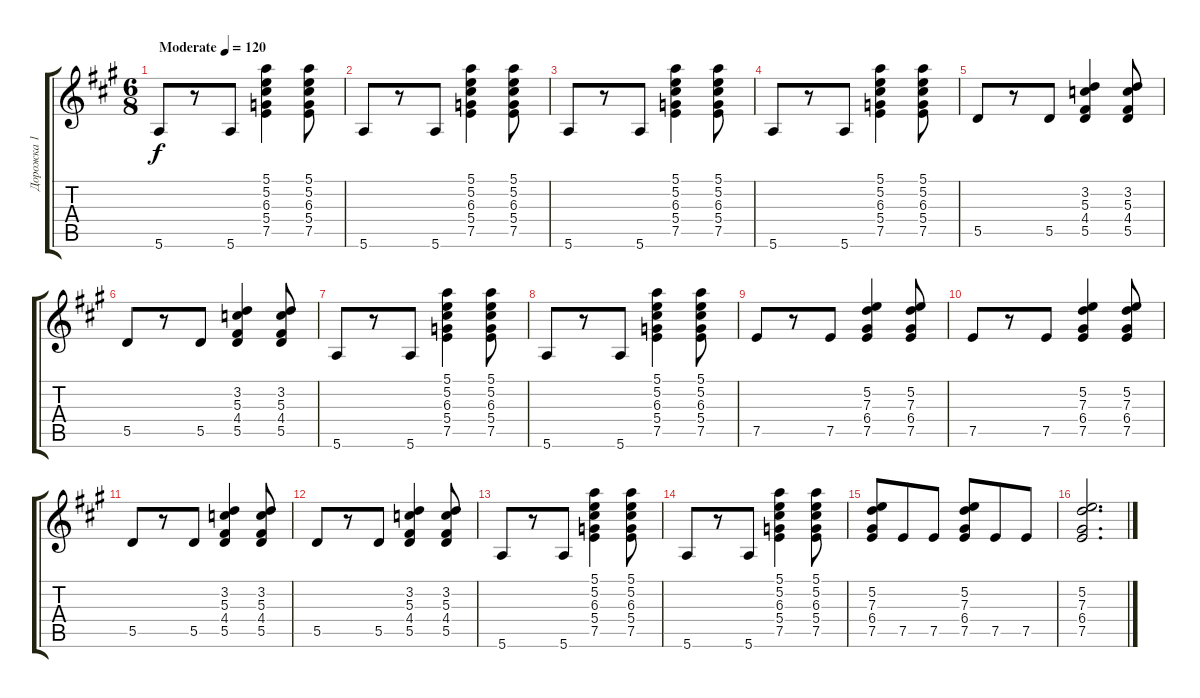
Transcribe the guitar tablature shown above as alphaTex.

\track ("Дорожка 1" "Дорожка 1") {instrument electricguitarjazz}
\staff {score tabs}
\tuning (E4 B3 G3 D3 A2 E2) {hide}
\ts (6 8)
\tempo (120 "Moderate")
\clef g2
\ks a
5.6.8{dy f instrument electricguitarjazz} r.8 5.6.8 (5.1 5.2 6.3 5.4 7.5).4 (5.1 5.2 6.3 5.4 7.5).8 |
5.6.8 r.8 5.6.8 (5.1 5.2 6.3 5.4 7.5).4 (5.1 5.2 6.3 5.4 7.5).8 |
5.6.8 r.8 5.6.8 (5.1 5.2 6.3 5.4 7.5).4 (5.1 5.2 6.3 5.4 7.5).8 |
5.6.8 r.8 5.6.8 (5.1 5.2 6.3 5.4 7.5).4 (5.1 5.2 6.3 5.4 7.5).8 |
5.5.8 r.8 5.5.8 (3.2 5.3 4.4 5.5).4 (3.2 5.3 4.4 5.5).8 |
5.5.8 r.8 5.5.8 (3.2 5.3 4.4 5.5).4 (3.2 5.3 4.4 5.5).8 |
5.6.8 r.8 5.6.8 (5.1 5.2 6.3 5.4 7.5).4 (5.1 5.2 6.3 5.4 7.5).8 |
5.6.8 r.8 5.6.8 (5.1 5.2 6.3 5.4 7.5).4 (5.1 5.2 6.3 5.4 7.5).8 |
7.5.8 r.8 7.5.8 (5.2 7.3 6.4 7.5).4 (5.2 7.3 6.4 7.5).8 |
7.5.8 r.8 7.5.8 (5.2 7.3 6.4 7.5).4 (5.2 7.3 6.4 7.5).8 |
5.5.8 r.8 5.5.8 (3.2 5.3 4.4 5.5).4 (3.2 5.3 4.4 5.5).8 |
5.5.8 r.8 5.5.8 (3.2 5.3 4.4 5.5).4 (3.2 5.3 4.4 5.5).8 |
5.6.8 r.8 5.6.8 (5.1 5.2 6.3 5.4 7.5).4 (5.1 5.2 6.3 5.4 7.5).8 |
5.6.8 r.8 5.6.8 (5.1 5.2 6.3 5.4 7.5).4 (5.1 5.2 6.3 5.4 7.5).8 |
(5.2 7.3 6.4 7.5).8 7.5.8 7.5.8 (5.2 7.3 6.4 7.5).8 7.5.8 7.5.8 |
(5.2 7.3 6.4 7.5).2{d}
